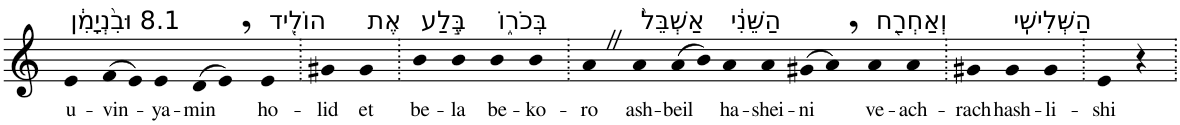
**kern	**text
*part1	*part1
*staff1	*staff1
*I"Piano	*
*I'Pno	*
*clefG2	*
*k[]	*
=1	=1
!LO:TX:a:t=8.1 וּבִ֨נְיָמִ֔ן	!
!	!LO:LY:b
4e	u-
!	!LO:LY:b
(>8f	-vin-
8e)	.
!	!LO:LY:b
4e	-ya-
!	!LO:LY:b
(>8d	-min
8e,)	.
!LO:TX:a:t=הוֹלִ֖יד	!
!	!LO:LY:b
4e	ho-
=2.	=2.
!	!LO:LY:b
4g#X	-lid
!LO:TX:a:t=אֶת	!
!	!LO:LY:b
4g#	et
=3.	=3.
!LO:TX:a:t=בֶּ֣לַע	!
!	!LO:LY:b
4b	be-
!	!LO:LY:b
4b	-la
!LO:TX:a:t=בְּכֹר֑וֹ	!
!	!LO:LY:b
4b	be-
!	!LO:LY:b
4b	-ko-
=4.	=4.
!	!LO:LY:b
4aZ	-ro
!LO:TX:a:t=אַשְׁבֵּל֙	!
!	!LO:LY:b
4a	ash-
!	!LO:LY:b
(>8a	-beil
8b)	.
!LO:TX:a:t=הַשֵּׁנִ֔י	!
!	!LO:LY:b
4a	ha-
!	!LO:LY:b
4a	-shei-
!	!LO:LY:b
(>8g#X	-ni
8a,)	.
!LO:TX:a:t=וְאַחְרַ֖ח	!
!	!LO:LY:b
4a	ve-
!	!LO:LY:b
4a	-ach-
=5.	=5.
!	!LO:LY:b
4g#X	-rach
!LO:TX:a:t=הַשְּׁלִישִֽׁי	!
!	!LO:LY:b
4g#	hash-
!	!LO:LY:b
4g#	-li-
=6.	=6.
!	!LO:LY:b
4e	-shi
4r	.
=.	=.
*-	*-
